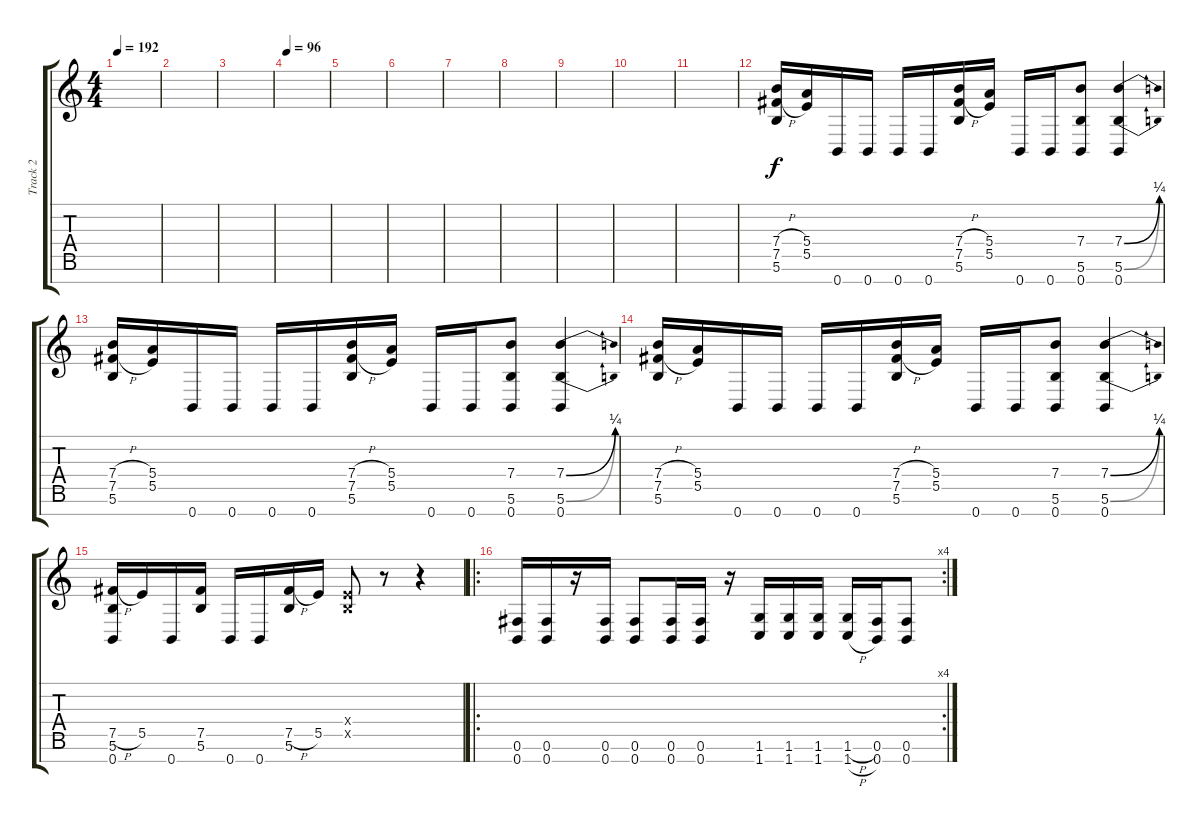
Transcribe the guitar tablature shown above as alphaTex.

\track ("Track 2" "Track 2") {instrument overdrivenguitar}
\staff {score tabs}
\tuning (Db4 Db4 Ab3 E3 B2 Gb2 B1) {hide}
\ts (4 4)
\tempo 192
\clef g2
\ks c
|
|
|
\tempo 96
|
|
|
|
|
|
|
|
(7.4{h} 7.5{h} 5.6).16 (5.4 5.5).16 0.7.16 0.7.16 0.7.16 0.7.16 (7.4{h} 7.5{h} 5.6).16 (5.4 5.5).16 0.7.16 0.7.16 (7.4 5.6 0.7).8 (7.4{be (bend 0 0 60 1)} 5.6{be (bend 0 0 60 1)} 0.7).4 |
(7.4{h} 7.5{h} 5.6).16 (5.4 5.5).16 0.7.16 0.7.16 0.7.16 0.7.16 (7.4{h} 7.5{h} 5.6).16 (5.4 5.5).16 0.7.16 0.7.16 (7.4 5.6 0.7).8 (7.4{be (bend 0 0 60 1)} 5.6{be (bend 0 0 60 1)} 0.7).4 |
(7.4{h} 7.5{h} 5.6).16 (5.4 5.5).16 0.7.16 0.7.16 0.7.16 0.7.16 (7.4{h} 7.5{h} 5.6).16 (5.4 5.5).16 0.7.16 0.7.16 (7.4 5.6 0.7).8 (7.4{be (bend 0 0 60 1)} 5.6{be (bend 0 0 60 1)} 0.7).4 |
(7.5{h} 5.6 0.7).16 5.5.16 0.7.16 (7.5 5.6).16 0.7.16 0.7.16 (7.5{h} 5.6).16 5.5.16 (0.4{x} 0.5{x}).8 r.8 r.4 |
\ro
\rc 4
(0.6 0.7).16 (0.6 0.7).16 r.16 (0.6 0.7).16 (0.6 0.7).8 (0.6 0.7).16 (0.6 0.7).16 r.16 (1.6 1.7).16 (1.6 1.7).16 (1.6 1.7).16 (1.6{h} 1.7{h}).16 (0.6 0.7).16 (0.6 0.7).8
